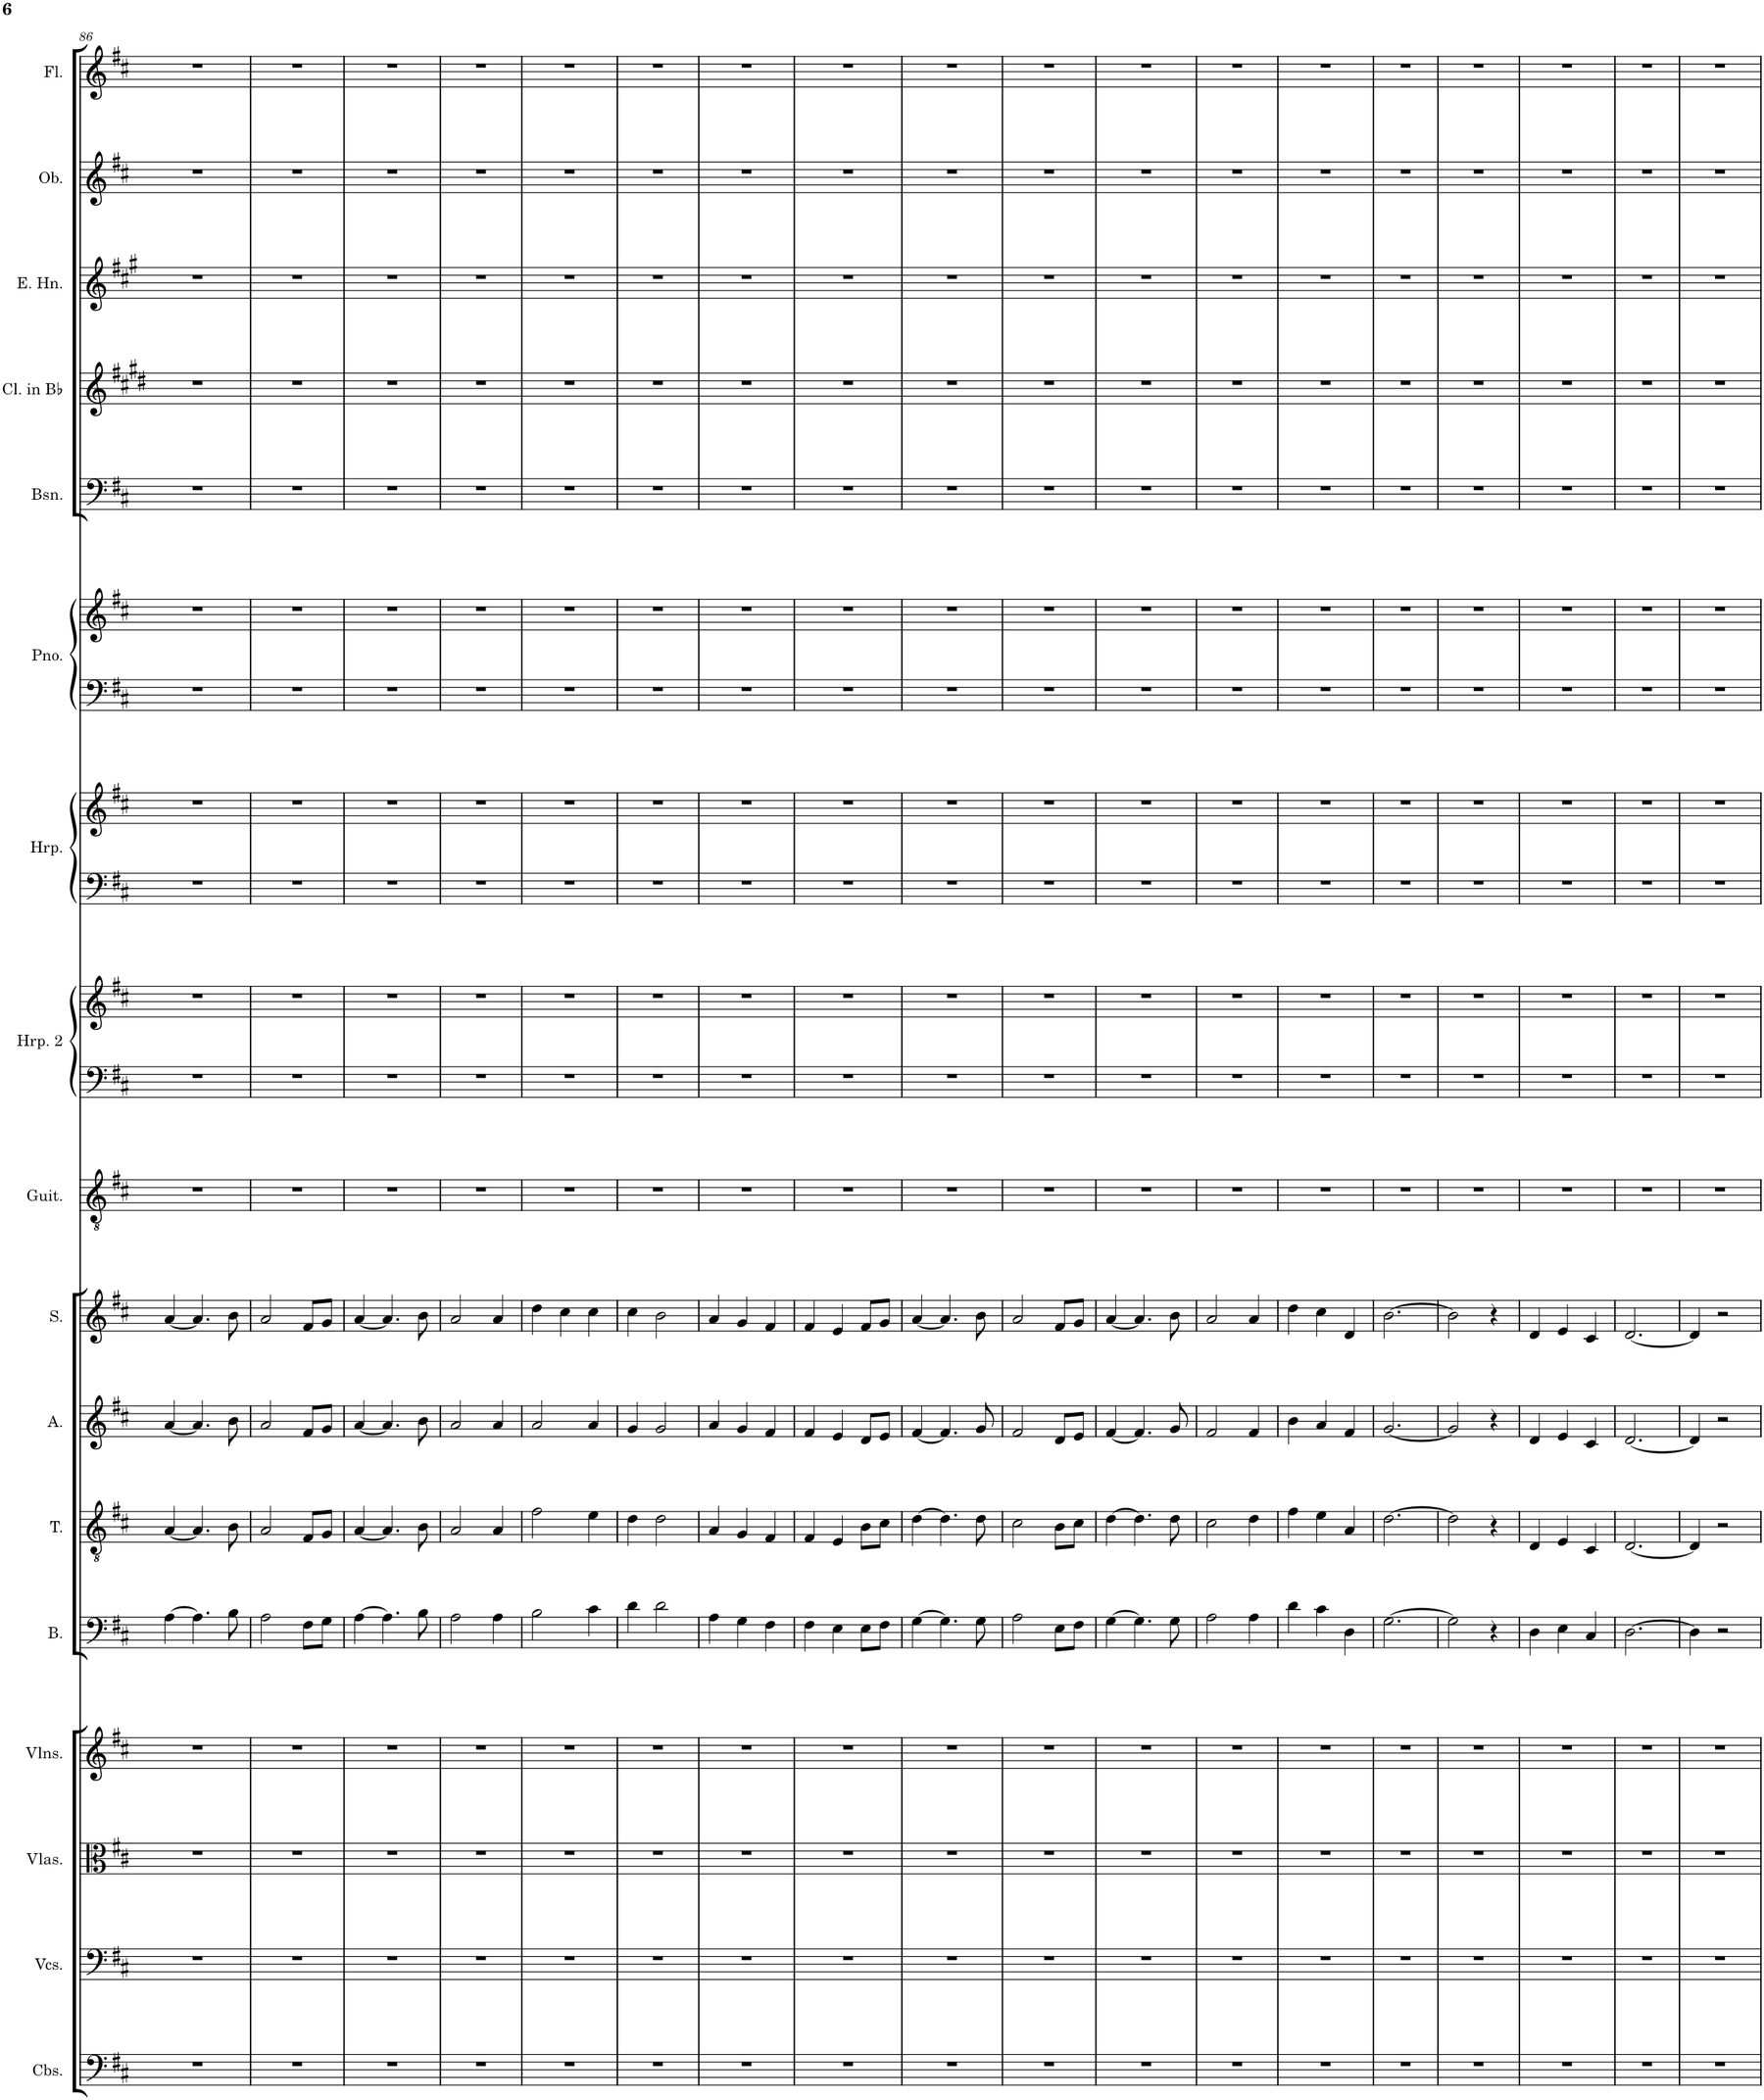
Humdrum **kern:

**kern	**kern	**kern	**kern	**kern	**kern	**kern	**kern	**kern	**kern	**kern	**kern	**kern	**kern	**kern	**kern	**kern	**kern	**kern	**kern
*part17	*part16	*part15	*part14	*part13	*part12	*part11	*part10	*part9	*part8	*part8	*part7	*part7	*part6	*part6	*part5	*part4	*part3	*part2	*part1
*staff20	*staff19	*staff18	*staff17	*staff16	*staff15	*staff14	*staff13	*staff12	*staff11	*staff10	*staff9	*staff8	*staff7	*staff6	*staff5	*staff4	*staff3	*staff2	*staff1
*I"Contrabasses	*I"Violoncellos	*I"Violas	*I"Violins	*I"Bass	*I"Tenor	*I"Alto	*I"Soprano	*I"Classical Guitar	*I"Harp 2	*	*I"Harp	*	*I"Piano	*	*I"Bassoon	*I"Clarinet in Bb	*I"English Horn	*I"Oboe	*I"Flute
*I'Cbs.	*I'Vcs.	*I'Vlas.	*I'Vlns.	*I'B.	*I'T.	*I'A.	*I'S.	*I'Guit.	*I'Hrp. 2	*	*I'Hrp.	*	*I'Pno.	*	*I'Bsn.	*I'Cl. in Bb	*I'E. Hn.	*I'Ob.	*I'Fl.
!!LO:PB:g=z
*clefF4	*clefF4	*clefC3	*clefG2	*clefF4	*clefGv2	*clefG2	*clefG2	*clefGv2	*clefF4	*clefG2	*clefF4	*clefG2	*clefF4	*clefG2	*clefF4	*clefG2	*clefG2	*clefG2	*clefG2
*Trd7c12	*	*	*	*	*	*	*	*	*	*	*	*	*	*	*	*Trd1c2	*Trd4c7	*	*
*k[f#c#]	*k[f#c#]	*k[f#c#]	*k[f#c#]	*k[f#c#]	*k[f#c#]	*k[f#c#]	*k[f#c#]	*k[f#c#]	*k[f#c#]	*k[f#c#]	*k[f#c#]	*k[f#c#]	*k[f#c#]	*k[f#c#]	*k[f#c#]	*k[f#c#g#d#]	*k[f#c#g#]	*k[f#c#]	*k[f#c#]
*M3/4	*M3/4	*M3/4	*M3/4	*M3/4	*M3/4	*M3/4	*M3/4	*M3/4	*M3/4	*M3/4	*M3/4	*M3/4	*M3/4	*M3/4	*M3/4	*M3/4	*M3/4	*M3/4	*M3/4
=86	=86	=86	=86	=86	=86	=86	=86	=86	=86	=86	=86	=86	=86	=86	=86	=86	=86	=86	=86
2.r	2.r	2.r	2.r	[4A\	[4A/	[4a/	[4a/	2.r	2.r	2.r	2.r	2.r	2.r	2.r	2.r	2.r	2.r	2.r	2.r
.	.	.	.	4.A\]	4.A/]	4.a/]	4.a/]	.	.	.	.	.	.	.	.	.	.	.	.
.	.	.	.	8B\	8B\	8b\	8b\	.	.	.	.	.	.	.	.	.	.	.	.
=87	=87	=87	=87	=87	=87	=87	=87	=87	=87	=87	=87	=87	=87	=87	=87	=87	=87	=87	=87
2.r	2.r	2.r	2.r	2A\	2A/	2a/	2a/	2.r	2.r	2.r	2.r	2.r	2.r	2.r	2.r	2.r	2.r	2.r	2.r
.	.	.	.	8F#\L	8F#/L	8f#/L	8f#/L	.	.	.	.	.	.	.	.	.	.	.	.
.	.	.	.	8G\J	8G/J	8g/J	8g/J	.	.	.	.	.	.	.	.	.	.	.	.
=88	=88	=88	=88	=88	=88	=88	=88	=88	=88	=88	=88	=88	=88	=88	=88	=88	=88	=88	=88
2.r	2.r	2.r	2.r	[4A\	[4A/	[4a/	[4a/	2.r	2.r	2.r	2.r	2.r	2.r	2.r	2.r	2.r	2.r	2.r	2.r
.	.	.	.	4.A\]	4.A/]	4.a/]	4.a/]	.	.	.	.	.	.	.	.	.	.	.	.
.	.	.	.	8B\	8B\	8b\	8b\	.	.	.	.	.	.	.	.	.	.	.	.
=89	=89	=89	=89	=89	=89	=89	=89	=89	=89	=89	=89	=89	=89	=89	=89	=89	=89	=89	=89
2.r	2.r	2.r	2.r	2A\	2A/	2a/	2a/	2.r	2.r	2.r	2.r	2.r	2.r	2.r	2.r	2.r	2.r	2.r	2.r
.	.	.	.	4A\	4A/	4a/	4a/	.	.	.	.	.	.	.	.	.	.	.	.
=90	=90	=90	=90	=90	=90	=90	=90	=90	=90	=90	=90	=90	=90	=90	=90	=90	=90	=90	=90
2.r	2.r	2.r	2.r	2B\	2f#\	2a/	4dd\	2.r	2.r	2.r	2.r	2.r	2.r	2.r	2.r	2.r	2.r	2.r	2.r
.	.	.	.	.	.	.	4cc#\	.	.	.	.	.	.	.	.	.	.	.	.
.	.	.	.	4c#\	4e\	4a/	4cc#\	.	.	.	.	.	.	.	.	.	.	.	.
=91	=91	=91	=91	=91	=91	=91	=91	=91	=91	=91	=91	=91	=91	=91	=91	=91	=91	=91	=91
2.r	2.r	2.r	2.r	4d\	4d\	4g/	4cc#\	2.r	2.r	2.r	2.r	2.r	2.r	2.r	2.r	2.r	2.r	2.r	2.r
.	.	.	.	2d\	2d\	2g/	2b\	.	.	.	.	.	.	.	.	.	.	.	.
=92	=92	=92	=92	=92	=92	=92	=92	=92	=92	=92	=92	=92	=92	=92	=92	=92	=92	=92	=92
2.r	2.r	2.r	2.r	4A\	4A/	4a/	4a/	2.r	2.r	2.r	2.r	2.r	2.r	2.r	2.r	2.r	2.r	2.r	2.r
.	.	.	.	4G\	4G/	4g/	4g/	.	.	.	.	.	.	.	.	.	.	.	.
.	.	.	.	4F#\	4F#/	4f#/	4f#/	.	.	.	.	.	.	.	.	.	.	.	.
=93	=93	=93	=93	=93	=93	=93	=93	=93	=93	=93	=93	=93	=93	=93	=93	=93	=93	=93	=93
2.r	2.r	2.r	2.r	4F#\	4F#/	4f#/	4f#/	2.r	2.r	2.r	2.r	2.r	2.r	2.r	2.r	2.r	2.r	2.r	2.r
.	.	.	.	4E\	4E/	4e/	4e/	.	.	.	.	.	.	.	.	.	.	.	.
.	.	.	.	8E\L	8B\L	8d/L	8f#/L	.	.	.	.	.	.	.	.	.	.	.	.
.	.	.	.	8F#\J	8c#\J	8e/J	8g/J	.	.	.	.	.	.	.	.	.	.	.	.
=94	=94	=94	=94	=94	=94	=94	=94	=94	=94	=94	=94	=94	=94	=94	=94	=94	=94	=94	=94
2.r	2.r	2.r	2.r	[4G\	[4d\	[4f#/	[4a/	2.r	2.r	2.r	2.r	2.r	2.r	2.r	2.r	2.r	2.r	2.r	2.r
.	.	.	.	4.G\]	4.d\]	4.f#/]	4.a/]	.	.	.	.	.	.	.	.	.	.	.	.
.	.	.	.	8G\	8d\	8g/	8b\	.	.	.	.	.	.	.	.	.	.	.	.
=95	=95	=95	=95	=95	=95	=95	=95	=95	=95	=95	=95	=95	=95	=95	=95	=95	=95	=95	=95
2.r	2.r	2.r	2.r	2A\	2c#\	2f#/	2a/	2.r	2.r	2.r	2.r	2.r	2.r	2.r	2.r	2.r	2.r	2.r	2.r
.	.	.	.	8E\L	8B\L	8d/L	8f#/L	.	.	.	.	.	.	.	.	.	.	.	.
.	.	.	.	8F#\J	8c#\J	8e/J	8g/J	.	.	.	.	.	.	.	.	.	.	.	.
=96	=96	=96	=96	=96	=96	=96	=96	=96	=96	=96	=96	=96	=96	=96	=96	=96	=96	=96	=96
2.r	2.r	2.r	2.r	[4G\	[4d\	[4f#/	[4a/	2.r	2.r	2.r	2.r	2.r	2.r	2.r	2.r	2.r	2.r	2.r	2.r
.	.	.	.	4.G\]	4.d\]	4.f#/]	4.a/]	.	.	.	.	.	.	.	.	.	.	.	.
.	.	.	.	8G\	8d\	8g/	8b\	.	.	.	.	.	.	.	.	.	.	.	.
=97	=97	=97	=97	=97	=97	=97	=97	=97	=97	=97	=97	=97	=97	=97	=97	=97	=97	=97	=97
2.r	2.r	2.r	2.r	2A\	2c#\	2f#/	2a/	2.r	2.r	2.r	2.r	2.r	2.r	2.r	2.r	2.r	2.r	2.r	2.r
.	.	.	.	4A\	4d\	4f#/	4a/	.	.	.	.	.	.	.	.	.	.	.	.
=98	=98	=98	=98	=98	=98	=98	=98	=98	=98	=98	=98	=98	=98	=98	=98	=98	=98	=98	=98
2.r	2.r	2.r	2.r	4d\	4f#\	4b\	4dd\	2.r	2.r	2.r	2.r	2.r	2.r	2.r	2.r	2.r	2.r	2.r	2.r
.	.	.	.	4c#\	4e\	4a/	4cc#\	.	.	.	.	.	.	.	.	.	.	.	.
.	.	.	.	4D\	4A/	4f#/	4d/	.	.	.	.	.	.	.	.	.	.	.	.
=99	=99	=99	=99	=99	=99	=99	=99	=99	=99	=99	=99	=99	=99	=99	=99	=99	=99	=99	=99
2.r	2.r	2.r	2.r	[2.G\	[2.d\	[2.g/	[2.b\	2.r	2.r	2.r	2.r	2.r	2.r	2.r	2.r	2.r	2.r	2.r	2.r
=100	=100	=100	=100	=100	=100	=100	=100	=100	=100	=100	=100	=100	=100	=100	=100	=100	=100	=100	=100
2.r	2.r	2.r	2.r	2G\]	2d\]	2g/]	2b\]	2.r	2.r	2.r	2.r	2.r	2.r	2.r	2.r	2.r	2.r	2.r	2.r
.	.	.	.	4r	4r	4r	4r	.	.	.	.	.	.	.	.	.	.	.	.
=101	=101	=101	=101	=101	=101	=101	=101	=101	=101	=101	=101	=101	=101	=101	=101	=101	=101	=101	=101
2.r	2.r	2.r	2.r	4D\	4D/	4d/	4d/	2.r	2.r	2.r	2.r	2.r	2.r	2.r	2.r	2.r	2.r	2.r	2.r
.	.	.	.	4E\	4E/	4e/	4e/	.	.	.	.	.	.	.	.	.	.	.	.
.	.	.	.	4C#/	4C#/	4c#/	4c#/	.	.	.	.	.	.	.	.	.	.	.	.
=102	=102	=102	=102	=102	=102	=102	=102	=102	=102	=102	=102	=102	=102	=102	=102	=102	=102	=102	=102
2.r	2.r	2.r	2.r	[2.D\	[2.D/	[2.d/	[2.d/	2.r	2.r	2.r	2.r	2.r	2.r	2.r	2.r	2.r	2.r	2.r	2.r
=103	=103	=103	=103	=103	=103	=103	=103	=103	=103	=103	=103	=103	=103	=103	=103	=103	=103	=103	=103
2.r	2.r	2.r	2.r	4D\]	4D/]	4d/]	4d/]	2.r	2.r	2.r	2.r	2.r	2.r	2.r	2.r	2.r	2.r	2.r	2.r
.	.	.	.	2r	2r	2r	2r	.	.	.	.	.	.	.	.	.	.	.	.
=	=	=	=	=	=	=	=	=	=	=	=	=	=	=	=	=	=	=	=
*-	*-	*-	*-	*-	*-	*-	*-	*-	*-	*-	*-	*-	*-	*-	*-	*-	*-	*-	*-
